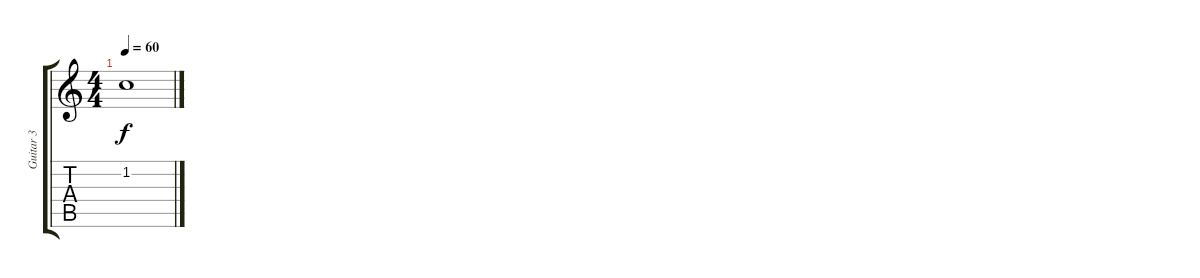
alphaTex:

\track ("Guitar 3" "Guitar 3") {instrument acousticguitarsteel}
\staff {score tabs}
\tuning (E4 B3 G3 D3 A2 E2) {hide}
\ts (4 4)
\tempo 60
\clef g2
\ks c
1.2{t}.1{dy f}
